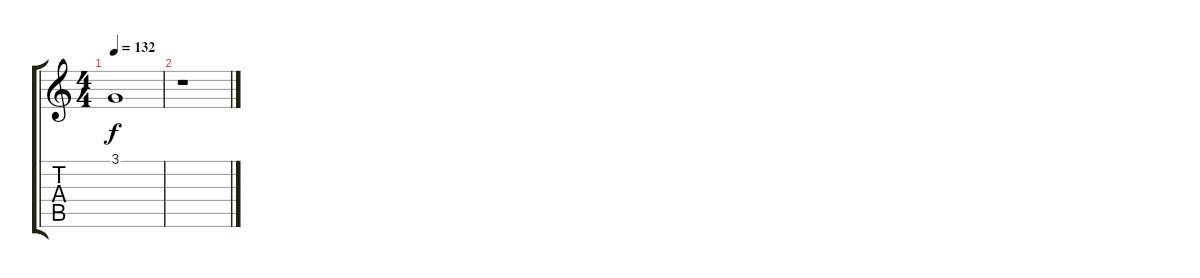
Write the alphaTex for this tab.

\track "" {instrument trumpet}
\staff {score tabs}
\tuning (E4 B3 G3 D3 A2 E2) {hide}
\ts (4 4)
\tempo 132
\clef g2
\ks c
3.1.1{dy f} |
r.1
